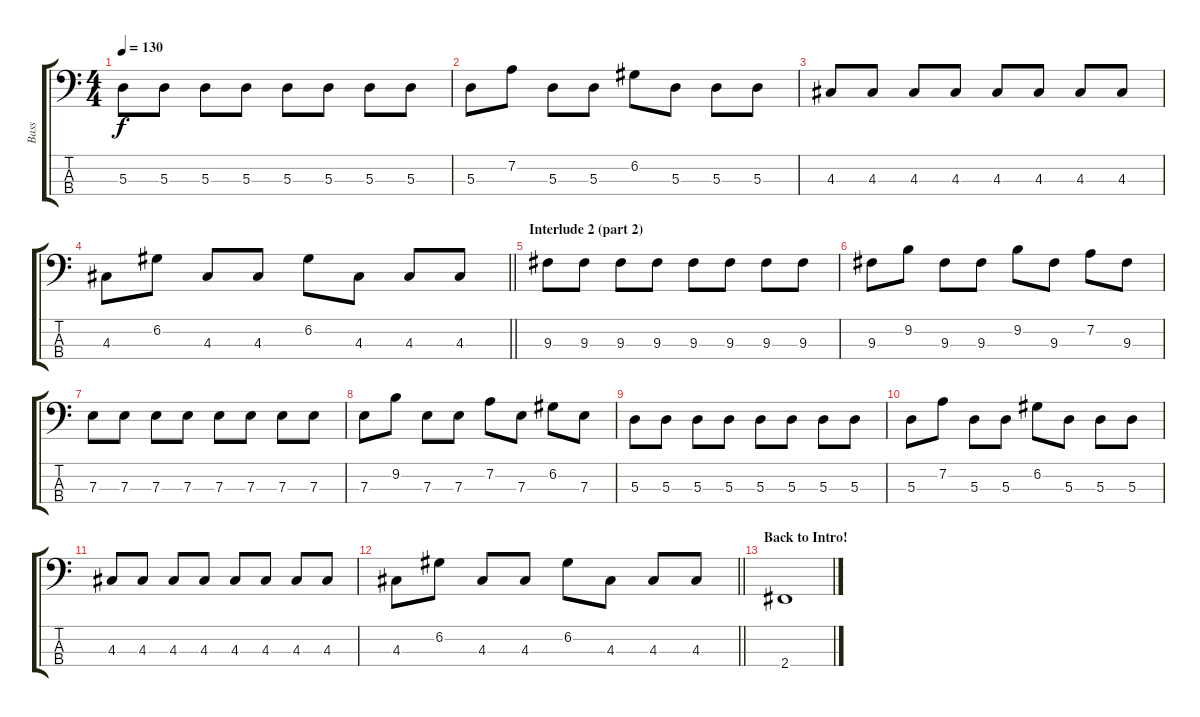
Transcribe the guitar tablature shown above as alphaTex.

\track ("Bass" "Bass") {instrument electricbassfinger}
\staff {score tabs}
\tuning (G2 D2 A1 E1) {hide}
\ts (4 4)
\tempo 130
\clef f4
\ks c
5.3.8{dy f} 5.3.8 5.3.8 5.3.8 5.3.8 5.3.8 5.3.8 5.3.8 |
5.3.8 7.2.8 5.3.8 5.3.8 6.2.8 5.3.8 5.3.8 5.3.8 |
4.3.8 4.3.8 4.3.8 4.3.8 4.3.8 4.3.8 4.3.8 4.3.8 |
\barLineRight lightlight
4.3.8 6.2.8 4.3.8 4.3.8 6.2.8 4.3.8 4.3.8 4.3.8 |
\section ("" "Interlude 2 (part 2)")
9.3.8 9.3.8 9.3.8 9.3.8 9.3.8 9.3.8 9.3.8 9.3.8 |
9.3.8 9.2.8 9.3.8 9.3.8 9.2.8 9.3.8 7.2.8 9.3.8 |
7.3.8 7.3.8 7.3.8 7.3.8 7.3.8 7.3.8 7.3.8 7.3.8 |
7.3.8 9.2.8 7.3.8 7.3.8 7.2.8 7.3.8 6.2.8 7.3.8 |
5.3.8 5.3.8 5.3.8 5.3.8 5.3.8 5.3.8 5.3.8 5.3.8 |
5.3.8 7.2.8 5.3.8 5.3.8 6.2.8 5.3.8 5.3.8 5.3.8 |
4.3.8 4.3.8 4.3.8 4.3.8 4.3.8 4.3.8 4.3.8 4.3.8 |
\barLineRight lightlight
4.3.8 6.2.8 4.3.8 4.3.8 6.2.8 4.3.8 4.3.8 4.3.8 |
\section ("" "Back to Intro!")
2.4.1
